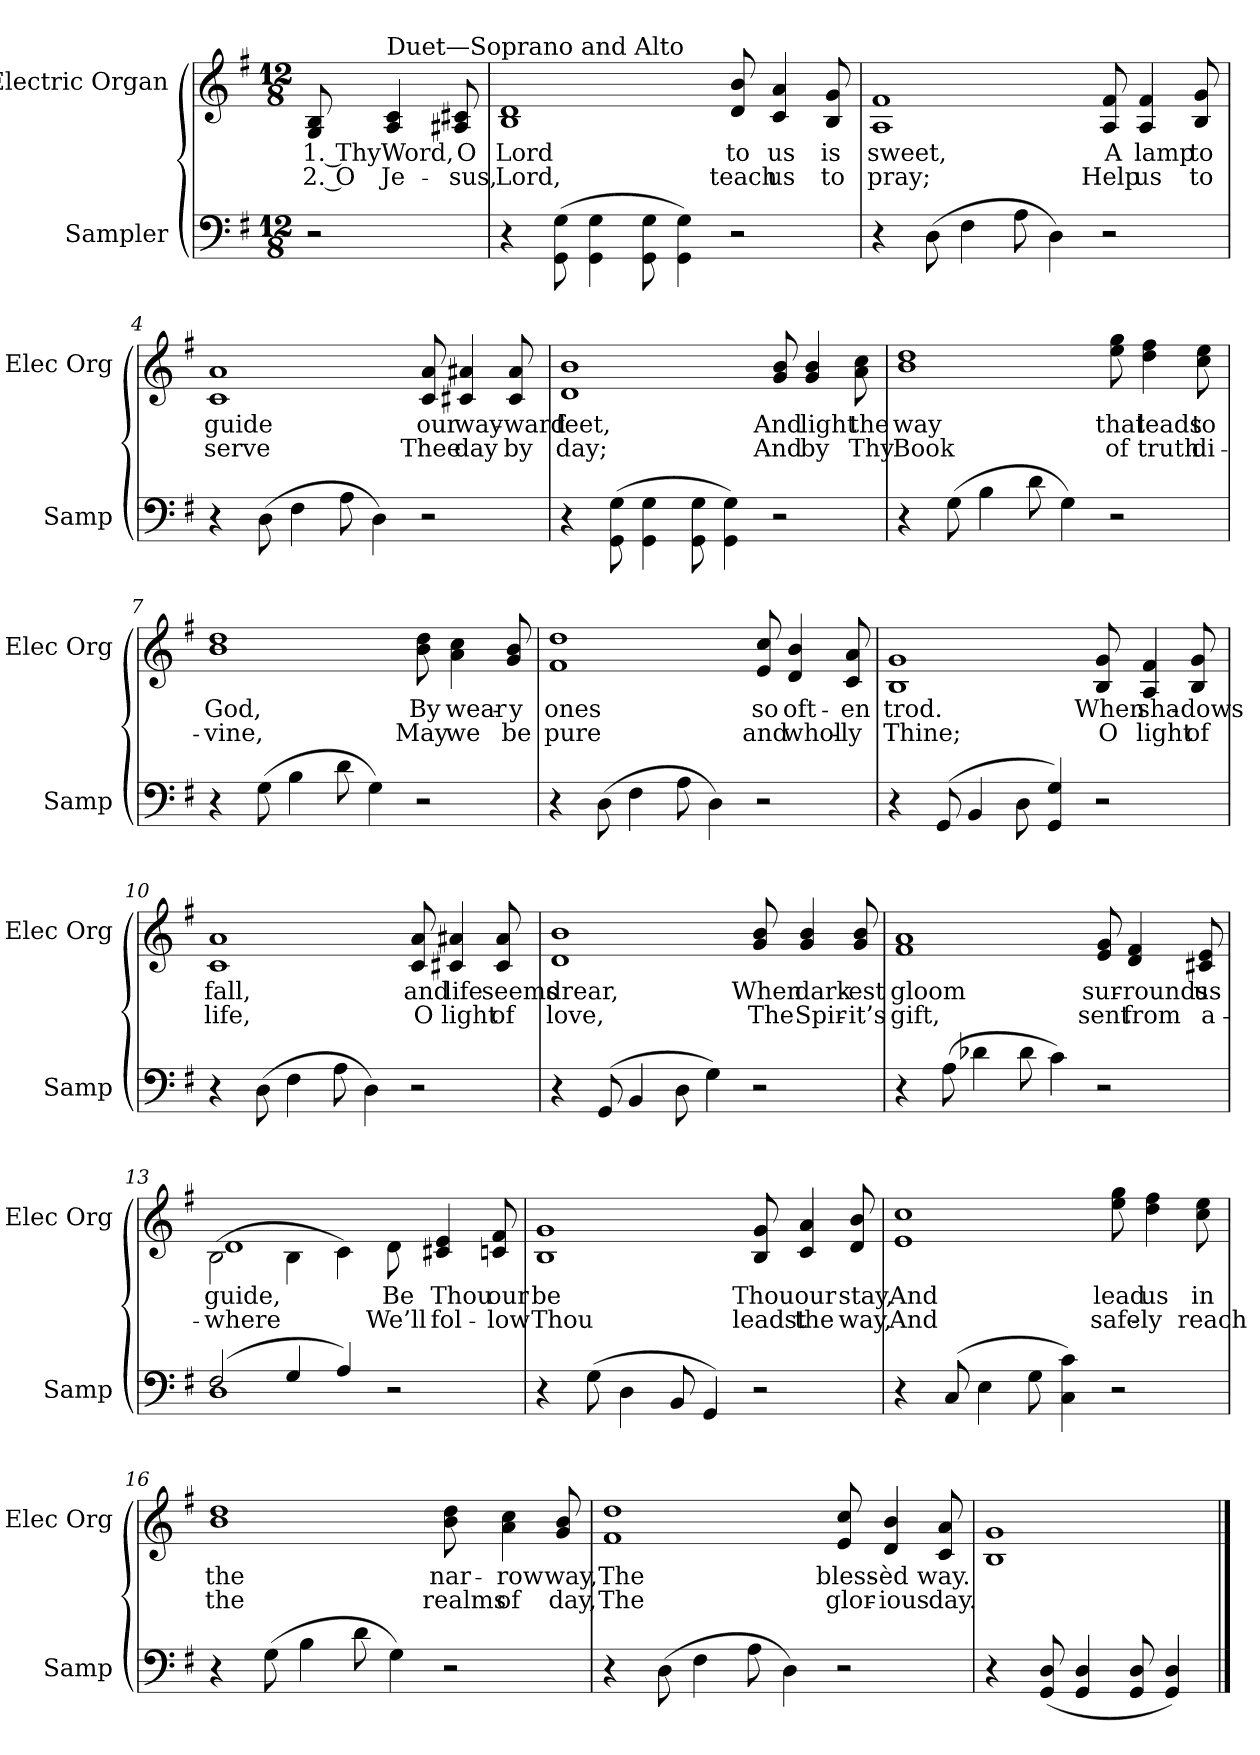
**kern	**kern	**text	**text
*part2	*part1	*part1	*part1
*staff2	*staff1	*staff1	*staff1
*I"Sampler	*I"Electric Organ	*	*
*I'Samp	*I'Elec Org	*	*
*clefF4	*clefG2	*	*
*k[f#]	*k[f#]	*	*
*G:	*G:	*	*
*M12/8	*M12/8	*	*
=1	=1	=1	=1
2r	8G 8B	1. Thy	2. O
!	!LO:TX:t=Duet—Soprano and Alto	!	!
.	4A 4c	Word,	Je-
.	8A#X 8c#X	O	-sus,
=2	=2	=2	=2
4r	1B 1d	Lord	Lord,
(8GG\ 8G\	.	.	.
4GG\ 4G\	.	.	.
8GG\ 8G\	.	.	.
4GG\ 4G\)	.	.	.
2r	8d 8b	to	teach
.	4c 4a	us	us
.	8B 8g	is	to
=3	=3	=3	=3
4r	1A 1f#	sweet,	pray;
(8D	.	.	.
4F#	.	.	.
8A	.	.	.
4D)	.	.	.
2r	8A 8f#	A	Help
.	4A 4f#	lamp	us
.	8B 8g	to	to
=4	=4	=4	=4
4r	1c 1a	guide	serve
(8D	.	.	.
4F#	.	.	.
8A	.	.	.
4D)	.	.	.
2r	8c 8a	our	Thee
.	4c#X 4a#X	way-	day
.	8c# 8a#	-ward	by
=5	=5	=5	=5
4r	1d 1b	feet,	day;
(8GG\ 8G\	.	.	.
4GG\ 4G\	.	.	.
8GG\ 8G\	.	.	.
4GG\ 4G\)	.	.	.
2r	8g 8b	And	And
.	4g 4b	light	by
.	8a 8cc	the	Thy
=6	=6	=6	=6
4r	1b 1dd	way	Book
(8G	.	.	.
4B	.	.	.
8d	.	.	.
4G)	.	.	.
2r	8ee 8gg	that	of
.	4dd 4ff#	leads	truth
.	8cc 8ee	to	di-
=7	=7	=7	=7
4r	1b 1dd	God,	-vine,
(8G	.	.	.
4B	.	.	.
8d	.	.	.
4G)	.	.	.
2r	8b 8dd	By	May
.	4a 4cc	wear-	we
.	8g 8b	-y	be
=8	=8	=8	=8
4r	1f# 1dd	ones	pure
(8D	.	.	.
4F#	.	.	.
8A	.	.	.
4D)	.	.	.
2r	8e 8cc	so	and
.	4d 4b	oft-	whol-
.	8c 8a	-en	-ly
=9	=9	=9	=9
4r	1B 1g	trod.	Thine;
(8GG	.	.	.
4BB	.	.	.
8D	.	.	.
4GG 4G)	.	.	.
2r	8B 8g	When	O
.	4A 4f#	sha-	light
.	8B 8g	-dows	of
=10	=10	=10	=10
4r	1c 1a	fall,	life,
(8D	.	.	.
4F#	.	.	.
8A	.	.	.
4D)	.	.	.
2r	8c 8a	and	O
.	4c#X 4a#X	life	light
.	8c# 8a#	seems	of
=11	=11	=11	=11
4r	1d 1b	drear,	love,
(8GG	.	.	.
4BB	.	.	.
8D	.	.	.
4G)	.	.	.
2r	8g 8b	When	The
.	4g 4b	dark-	Spir-
.	8g 8b	-est	-it’s
=12	=12	=12	=12
4r	1f# 1a	gloom	gift,
(8A	.	.	.
4d-X	.	.	.
8d-	.	.	.
4c)	.	.	.
2r	8e 8g	sur-	sent
.	4d 4f#	-rounds	from
.	8c#X 8e	us	a-
=13	=13	=13	=13
*^	*^	*	*
(2F#/	1D	(2B\	1d	guide,	where
4G/	.	4B\	.	.	.
4A/)	.	4c\)	.	.	.
2r	2ryy	8d\	2ryy	Be	We’ll
.	.	4c#X 4e	.	Thou	fol-
.	.	8cn 8f#	.	our	-low
*v	*v	*	*	*	*
*	*v	*v	*	*
=14	=14	=14	=14
4r	1B 1g	be	Thou
(8G	.	.	.
4D	.	.	.
8BB	.	.	.
4GG)	.	.	.
2r	8B 8g	Thou	leadst
.	4c 4a	our	the
.	8d 8b	stay,	way,
=15	=15	=15	=15
4r	1e 1cc	And	And
(8C	.	.	.
4E	.	.	.
8G	.	.	.
4C 4c)	.	.	.
2r	8ee 8gg	lead	safe-
.	4dd 4ff#	us	-ly
.	8cc 8ee	in	reach
=16	=16	=16	=16
4r	1b 1dd	the	the
(8G	.	.	.
4B	.	.	.
8d	.	.	.
4G)	.	.	.
2r	8b 8dd	nar-	realms
.	4a 4cc	-row	of
.	8g 8b	way,	day,
=17	=17	=17	=17
4r	1f# 1dd	The	The
(8D	.	.	.
4F#	.	.	.
8A	.	.	.
4D)	.	.	.
2r	8e 8cc	bless-	glor-
.	4d 4b	-èd	-ious
.	8c 8a	way.	day.
=18	=18	=18	=18
4r	1B 1g	.	.
(8GG 8D	.	.	.
4GG 4D	.	.	.
8GG 8D	.	.	.
4GG 4D)	.	.	.
==	==	==	==
*-	*-	*-	*-
